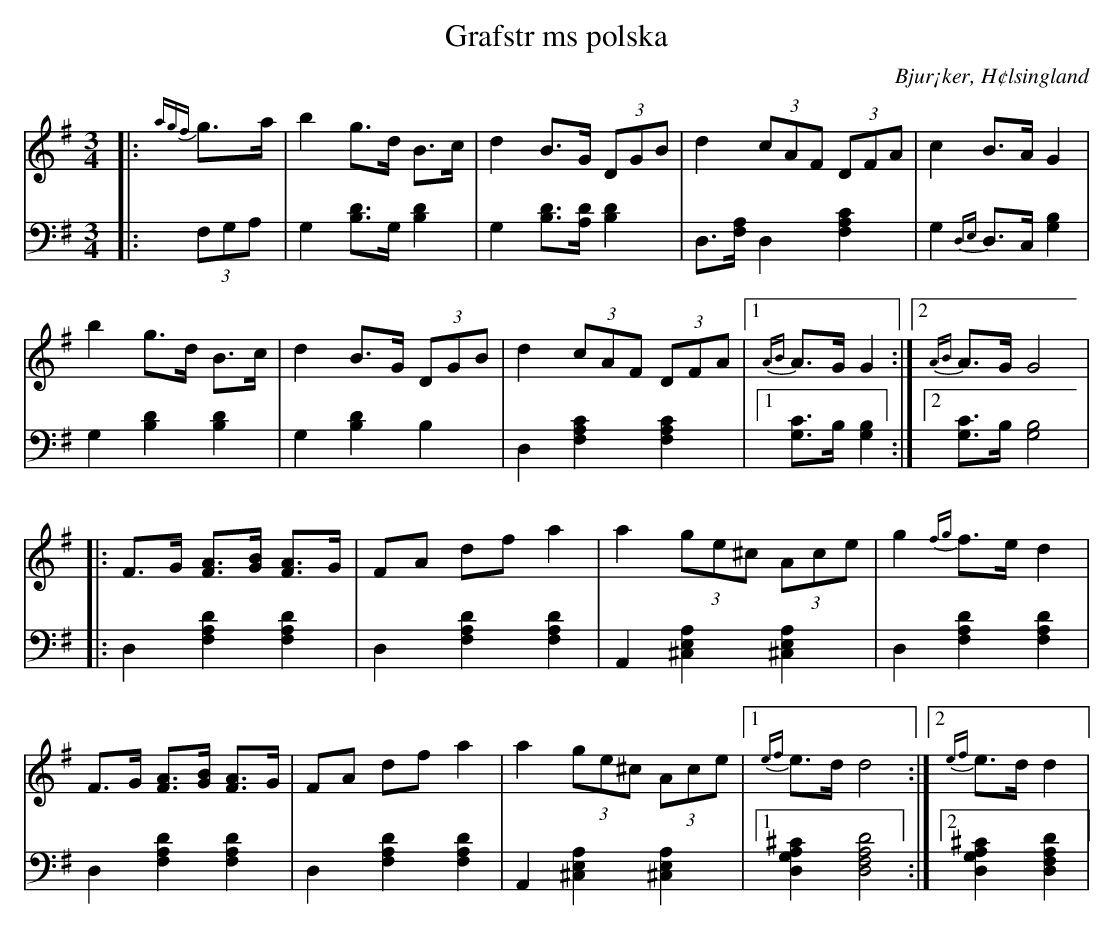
X:1
T: Grafstr ms polska
O: Bjur¡ker, H¢lsingland
M: 3/4
L: 1/8
K: G
V:1
V:2
V: 1
|:{agf}g>a|b2 g>d B>c|d2 B>G (3DGB|d2 (3cAF (3DFA|c2 B>A G2|
b2 g>d B>c|d2 B>G (3DGB|d2 (3cAF (3DFA|1 {AB}A>G G2:|2 {AB}A>G G4|
|:F>G [FA]>[GB] [FA]>G |FA df a2 |a2 (3ge^c (3Ace |g2 {fg}f>e d2 |
F>G [FA]>[GB] [FA]>G |FA df a2 |a2 (3ge^c (3Ace |1 {ef}e>d d4:|2 {ef}e>d d2|
V:2 clef=bass
|:(3F,G,A, | G,2 [B,D]>G, [B,2D2]|G,2 [B,D]>[A,D] [B,2D2]|D,>[F,A,] D,2 [F,2A,2C2]| G,2 {D,E,}D,>C, [G,2B,2]|
G,2 [B,2D2] [B,2D2]|G,2 [B,2D2] B,2|D,2 [F,2A,2C2] [F,2A,2C2]|1 [G,C]>B, [G,2B,2]:|2 [G,C]>B, [G,4B,4]|
|:D,2 [F,2A,2D2] [F,2A,2D2]|D,2 [F,2A,2D2] [F,2A,2D2]| A,,2 [^C,2E,2A,2] [^C,2E,2A,2]|D,2 [F,2A,2D2] [F,2A,2D2] |
D,2 [F,2A,2D2] [F,2A,2D2] | D,2 [F,2A,2D2] [F,2A,2D2] | A,,2 [^C,2E,2A,2] [^C,2E,2A,2]|1 [D,2G,2A,2^C2] [D,4F,4A,4D4]:|2 [D,2G,2A,2^C2] [D,2F,2A,2D2]|
